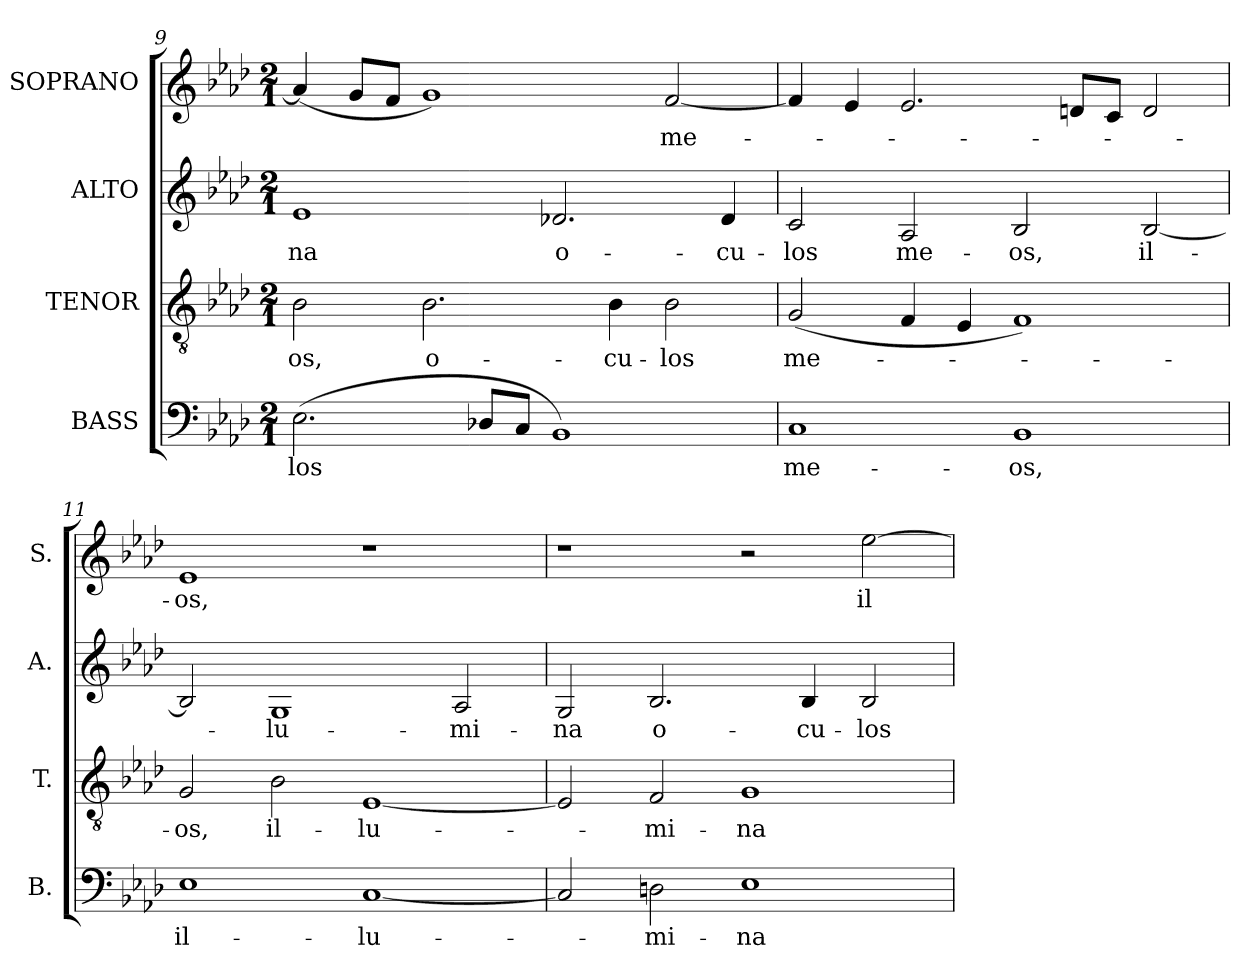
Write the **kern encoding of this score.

**kern	**text	**kern	**text	**kern	**text	**kern	**text
*part4	*part4	*part3	*part3	*part2	*part2	*part1	*part1
*staff4	*staff4	*staff3	*staff3	*staff2	*staff2	*staff1	*staff1
*I"BASS	*	*I"TENOR	*	*I"ALTO	*	*I"SOPRANO	*
*I'B.	*	*I'T.	*	*I'A.	*	*I'S.	*
*clefF4	*	*clefGv2	*	*clefG2	*	*clefG2	*
*	*	*ITrd7c12	*	*	*	*	*
*k[b-e-a-d-]	*	*k[b-e-a-d-]	*	*k[b-e-a-d-]	*	*k[b-e-a-d-]	*
*A-:	*	*A-:	*	*A-:	*	*A-:	*
*M2/1	*	*M2/1	*	*M2/1	*	*M2/1	*
=9	=9	=9	=9	=9	=9	=9	=9
!	!LO:LY:b:color=#000000	!	!	!	!	!	!
!	!	!	!LO:LY:b:color=#000000	!	!	!	!
!	!	!	!	!	!LO:LY:b:color=#000000	!	!
(2.E-i\	-los	2BB-i\	-os,	1e-i	-na	(4a-i/]	.
.	.	.	.	.	.	8gi/L	.
.	.	.	.	.	.	8fi/J	.
!	!	!	!LO:LY:b:color=#000000	!	!	!	!
.	.	2.BB-i\	o-	.	.	1gi)	.
8D-Xi/L	.	.	.	.	.	.	.
8Ci/J	.	.	.	.	.	.	.
!	!	!	!	!	!LO:LY:b:color=#000000	!	!
1BB-i)	.	.	.	2.d-Xi/	o-	.	.
!	!	!	!LO:LY:b:color=#000000	!	!	!	!
.	.	4BB-i\	-cu-	.	.	.	.
!	!	!	!LO:LY:b:color=#000000	!	!	!	!
!	!	!	!	!	!	!	!LO:LY:b:color=#000000
.	.	2BB-i\	-los	.	.	[2fi/	me-
!	!	!	!	!	!LO:LY:b:color=#000000	!	!
.	.	.	.	4d-i/	-cu-	.	.
=10	=10	=10	=10	=10	=10	=10	=10
!	!LO:LY:b:color=#000000	!	!	!	!	!	!
!	!	!	!LO:LY:b:color=#000000	!	!	!	!
!	!	!	!	!	!LO:LY:b:color=#000000	!	!
1Ci	me-	(2GGi/	me-	2ci/	-los	4fi/]	.
.	.	.	.	.	.	4e-i/	.
!	!	!	!	!	!LO:LY:b:color=#000000	!	!
.	.	4FFi/	.	2A-i/	me-	2.e-i/	.
.	.	4EE-i/	.	.	.	.	.
!	!LO:LY:b:color=#000000	!	!	!	!	!	!
!	!	!	!	!	!LO:LY:b:color=#000000	!	!
1BB-i	-os,	1FFi)	.	2B-i/	-os,	.	.
.	.	.	.	.	.	8dni/L	.
.	.	.	.	.	.	8ci/J	.
!	!	!	!	!	!LO:LY:b:color=#000000	!	!
.	.	.	.	[2B-i/	il-	2di/	.
=11	=11	=11	=11	=11	=11	=11	=11
!	!LO:LY:b:color=#000000	!	!	!	!	!	!
!	!	!	!LO:LY:b:color=#000000	!	!	!	!
!	!	!	!	!	!	!	!LO:LY:b:color=#000000
1E-i	il-	2GGi/	-os,	2B-i/]	.	1e-i	-os,
!	!	!	!LO:LY:b:color=#000000	!	!	!	!
!	!	!	!	!	!LO:LY:b:color=#000000	!	!
.	.	2BB-i\	il-	1Gi	-lu-	.	.
!	!LO:LY:b:color=#000000	!	!	!	!	!	!
!	!	!	!LO:LY:b:color=#000000	!	!	!	!
[1Ci	-lu-	[1EE-i	-lu-	.	.	1r	.
!	!	!	!	!	!LO:LY:b:color=#000000	!	!
.	.	.	.	2A-i/	-mi-	.	.
=12	=12	=12	=12	=12	=12	=12	=12
!	!	!	!	!	!LO:LY:b:color=#000000	!	!
2Ci/]	.	2EE-i/]	.	2Gi/	-na	1r	.
!	!LO:LY:b:color=#000000	!	!	!	!	!	!
!	!	!	!LO:LY:b:color=#000000	!	!	!	!
!	!	!	!	!	!LO:LY:b:color=#000000	!	!
2Dni\	-mi-	2FFi/	-mi-	2.B-i/	o-	.	.
!	!LO:LY:b:color=#000000	!	!	!	!	!	!
!	!	!	!LO:LY:b:color=#000000	!	!	!	!
1E-i	-na	1GGi	-na	.	.	2r	.
!	!	!	!	!	!LO:LY:b:color=#000000	!	!
.	.	.	.	4B-i/	-cu-	.	.
!	!	!	!	!	!LO:LY:b:color=#000000	!	!
!	!	!	!	!	!	!	!LO:LY:b:color=#000000
.	.	.	.	2B-i/	-los	[2ee-i\	il-
=	=	=	=	=	=	=	=
*-	*-	*-	*-	*-	*-	*-	*-
